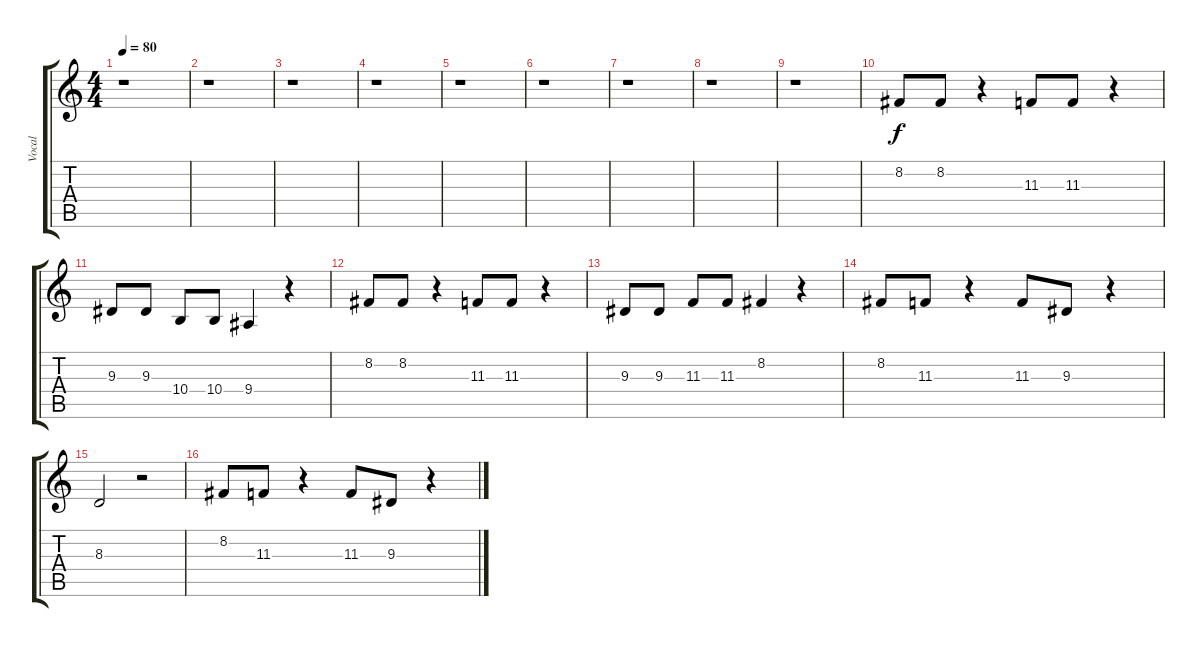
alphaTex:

\track ("Vocal" "Vocal") {instrument cello}
\staff {score tabs}
\tuning (Eb4 Bb3 Gb3 Db3 Ab2 Eb2) {hide}
\ts (4 4)
\tempo 80
\clef g2
\ks c
r.1{dy f instrument cello} |
r.1 |
r.1 |
r.1 |
r.1 |
r.1 |
r.1 |
r.1 |
r.1 |
8.2.8 8.2.8 r.4 11.3.8 11.3.8 r.4 |
9.3.8 9.3.8 10.4.8 10.4.8 9.4.4 r.4 |
8.2.8 8.2.8 r.4 11.3.8 11.3.8 r.4 |
9.3.8 9.3.8 11.3.8 11.3.8 8.2.4 r.4 |
8.2.8 11.3.8 r.4 11.3.8 9.3.8 r.4 |
8.3.2 r.2 |
8.2.8 11.3.8 r.4 11.3.8 9.3.8 r.4
